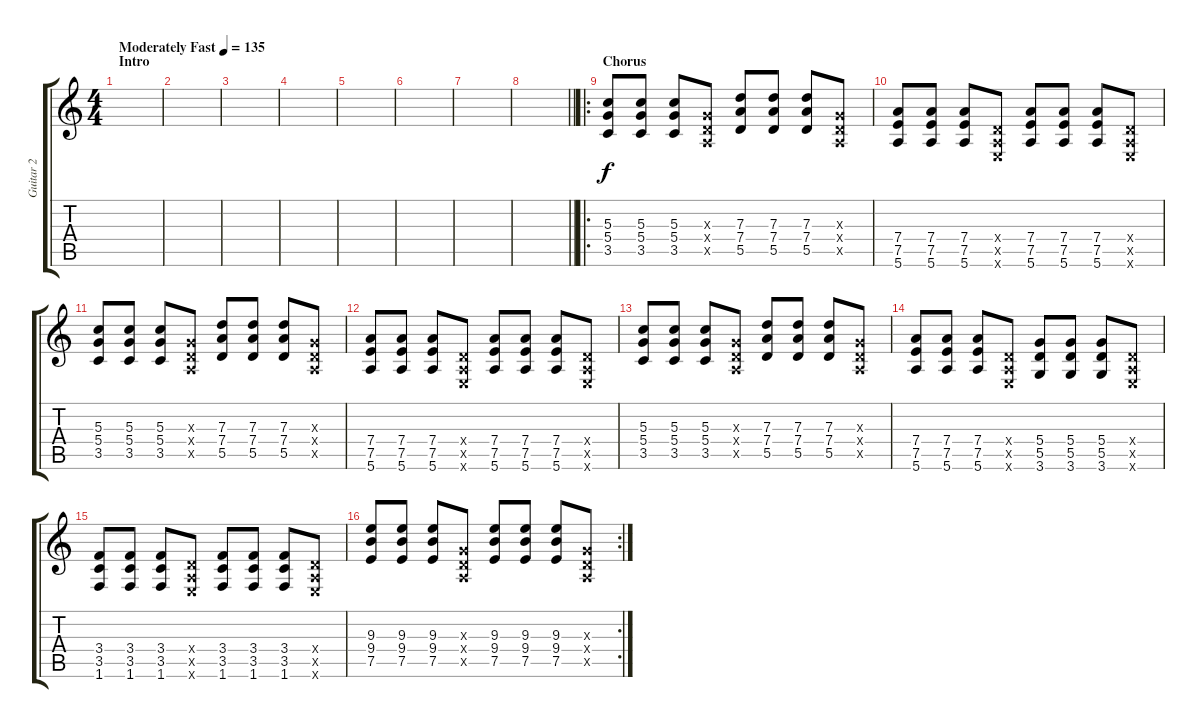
\track ("Guitar 2" "Guitar 2") {instrument overdrivenguitar}
\staff {score tabs}
\tuning (E4 B3 G3 D3 A2 E2) {hide}
\ts (4 4)
\section ("" "Intro")
\tempo (135 "Moderately Fast")
\clef g2
\ks c
|
|
|
|
|
|
|
\barLineRight lightlight
|
\ro
\section ("" "Chorus")
(5.3 5.4 3.5).8 (5.3 5.4 3.5).8 (5.3 5.4 3.5).8 (0.3{x} 0.4{x} 0.5{x}).8 (7.3 7.4 5.5).8 (7.3 7.4 5.5).8 (7.3 7.4 5.5).8 (0.3{x} 0.4{x} 0.5{x}).8 |
(7.4 7.5 5.6).8 (7.4 7.5 5.6).8 (7.4 7.5 5.6).8 (0.4{x} 0.5{x} 0.6{x}).8 (7.4 7.5 5.6).8 (7.4 7.5 5.6).8 (7.4 7.5 5.6).8 (0.4{x} 0.5{x} 0.6{x}).8 |
(5.3 5.4 3.5).8 (5.3 5.4 3.5).8 (5.3 5.4 3.5).8 (0.3{x} 0.4{x} 0.5{x}).8 (7.3 7.4 5.5).8 (7.3 7.4 5.5).8 (7.3 7.4 5.5).8 (0.3{x} 0.4{x} 0.5{x}).8 |
(7.4 7.5 5.6).8 (7.4 7.5 5.6).8 (7.4 7.5 5.6).8 (0.4{x} 0.5{x} 0.6{x}).8 (7.4 7.5 5.6).8 (7.4 7.5 5.6).8 (7.4 7.5 5.6).8 (0.4{x} 0.5{x} 0.6{x}).8 |
(5.3 5.4 3.5).8 (5.3 5.4 3.5).8 (5.3 5.4 3.5).8 (0.3{x} 0.4{x} 0.5{x}).8 (7.3 7.4 5.5).8 (7.3 7.4 5.5).8 (7.3 7.4 5.5).8 (0.3{x} 0.4{x} 0.5{x}).8 |
(7.4 7.5 5.6).8 (7.4 7.5 5.6).8 (7.4 7.5 5.6).8 (0.4{x} 0.5{x} 0.6{x}).8 (5.4 5.5 3.6).8 (5.4 5.5 3.6).8 (5.4 5.5 3.6).8 (0.4{x} 0.5{x} 0.6{x}).8 |
(3.4 3.5 1.6).8 (3.4 3.5 1.6).8 (3.4 3.5 1.6).8 (0.4{x} 0.5{x} 0.6{x}).8 (3.4 3.5 1.6).8 (3.4 3.5 1.6).8 (3.4 3.5 1.6).8 (0.4{x} 0.5{x} 0.6{x}).8 |
\rc 2
(9.3 9.4 7.5).8 (9.3 9.4 7.5).8 (9.3 9.4 7.5).8 (0.3{x} 0.4{x} 0.5{x}).8 (9.3 9.4 7.5).8 (9.3 9.4 7.5).8 (9.3 9.4 7.5).8 (0.3{x} 0.4{x} 0.5{x}).8
